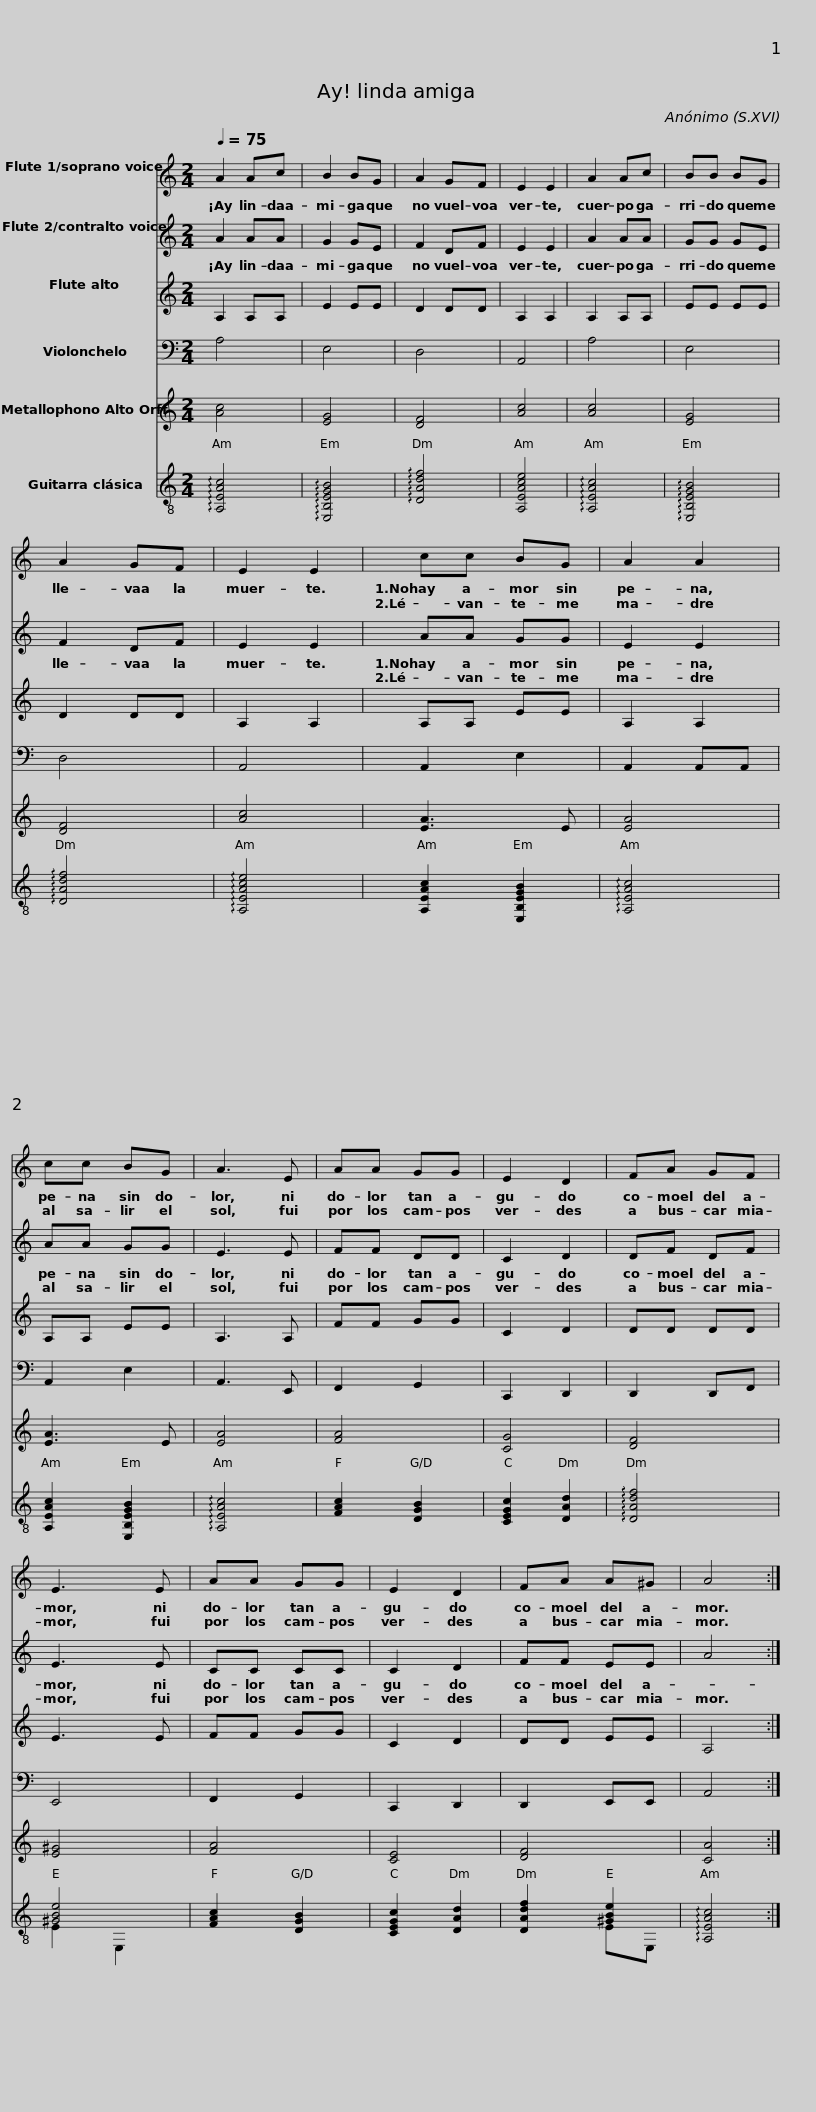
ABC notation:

X:1
%%score 1 2 3 4 5 ( 6 7 )
L:1/8
Q:1/4=75
M:2/4
I:linebreak $
K:C
V:1 treble
V:2 treble
V:3 treble
V:4 bass
V:5 treble
V:6 treble-8
V:7 treble-8
V:1
 A2 Ac | B2 BG | A2 GF | E2 E2 | A2 Ac | %5
 BB BG |$ A2 GF | E2 E2 | cc BG | A2 A2 | %10
 cc BG | A3 E | AA GG |$ E2 D2 | FA GF | %15
 E3 E | AA GG | E2 D2 | FA A^G | A4 :| %20
V:2
 A2 AA | G2 GE | F2 DF | E2 E2 | A2 AA | %5
 GG GE |$ F2 DF | E2 E2 | AA GG | E2 E2 | %10
 AA GG | E3 E | FF DD |$ C2 D2 | DF DF | %15
 E3 E | CC CC | C2 D2 | FF EE | A4 :| %20
V:3
 A,2 A,A, | E2 EE | D2 DD | A,2 A,2 | A,2 A,A, | %5
 EE EE |$ D2 DD | A,2 A,2 | A,A, EE | A,2 A,2 | %10
 A,A, EE | A,3 A, | FF GG |$ C2 D2 | DD DD | %15
 E3 E | FF GG | C2 D2 | DD EE | A,4 :| %20
V:4
 A,4 | E,4 | D,4 | A,,4 | A,4 | %5
 E,4 |$ D,4 | A,,4 | A,,2 E,2 | A,,2 A,,A,, | %10
 A,,2 E,2 | A,,3 E,, | F,,2 G,,2 |$ C,,2 D,,2 | D,,2 D,,F,, | %15
 E,,4 | F,,2 G,,2 | C,,2 D,,2 | D,,2 E,,E,, | A,,4 :| %20
V:5
 [Ac]4 | [EG]4 | [DF]4 | [Ac]4 | [Ac]4 | %5
 [EG]4 |$ [DF]4 | [Ac]4 | [EA]3 E | [EA]4 | %10
 [EA]3 E | [EA]4 | [FA]4 |$ [CG]4 | [DF]4 | %15
 [E^G]4 | [FA]4 | [CE]4 | [DF]4 | [CA]4 :| %20
V:6
 !arpeggio![A,EAc]4 | !arpeggio![E,B,EGB]4 | !arpeggio![DAdf]4 | [A,EAce]4 | !arpeggio![A,EAc]4 | %5
 !arpeggio![E,B,EGB]4 |$ !arpeggio![DAdf]4 | !arpeggio![A,EAce]4 | [A,EAc]2 [E,B,EGB]2 | !arpeggio![A,EAc]4 | %10
 [A,EAc]2 [E,B,EGB]2 | !arpeggio![A,EAc]4 | [FAc]2 [DGB]2 |$ [CEGc]2 [DAd]2 | !arpeggio![DAdf]4 | %15
 [^GBe]4 | [FAc]2 [DGB]2 | [CEGc]2 [DAd]2 | [DAdf]2 [^GBe]2 | !arpeggio![A,EAc]4 :| %20
V:7
 x4 | x4 | x4 | x4 | x4 | %5
 x4 |$ x4 | x4 | x4 | x4 | %10
 x4 | x4 | x4 |$ x4 | x4 | %15
 E2 E,2 | x4 | x4 | x2 EE, | x4 :| %20
